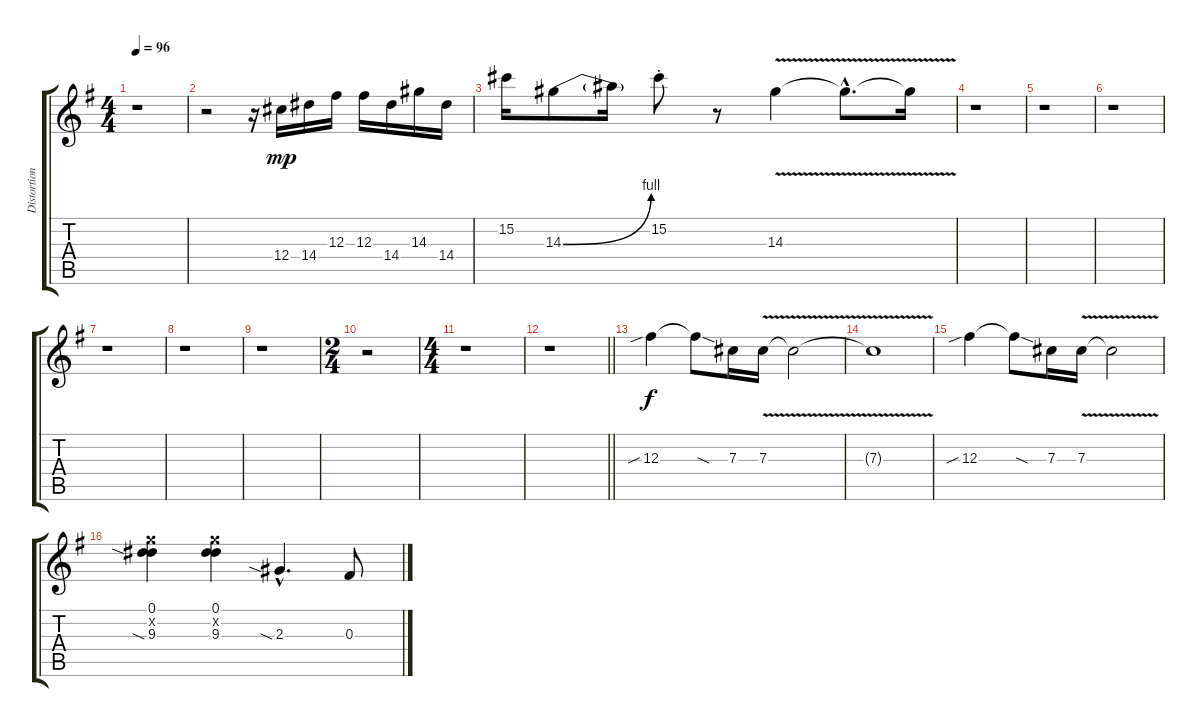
\track ("Distortion" "Distortion") {instrument distortionguitar}
\staff {score tabs}
\tuning (Eb4 Bb3 Gb3 Db3 Ab2 Eb2) {hide}
\ts (4 4)
\tempo 96
\clef g2
\ks g
r.1{dy mp} |
r.2 r.16 12.4.16 14.4.16 12.3.16 12.3.16 14.4.16 14.3.16 14.4.16 |
15.2.16 14.3{be (bend 0 0 60 4)}.8 14.3{t}.16 15.2{st}.8 r.8 14.3{v}.4 14.3{v hac t}.8{d} 14.3{v t}.16 |
r.1 |
r.1 |
r.1 |
r.1 |
r.1 |
r.1 |
\ts (2 4)
r.2 |
\ts (4 4)
r.1 |
\barLineRight lightlight
r.1 |
12.3{sib}.4{dy f} 12.3{sod t}.8 7.3.16 7.3{v}.16 7.3{v t}.2 |
7.3{v t}.1 |
12.3{sib}.4 12.3{sod t}.8 7.3.16 7.3{v}.16 7.3{v t}.2 |
(0.1 9.2{x} 9.3{sia}).4 (0.1 9.2{x} 9.3).4 2.3{sia hac}.4{d} 0.3.8
